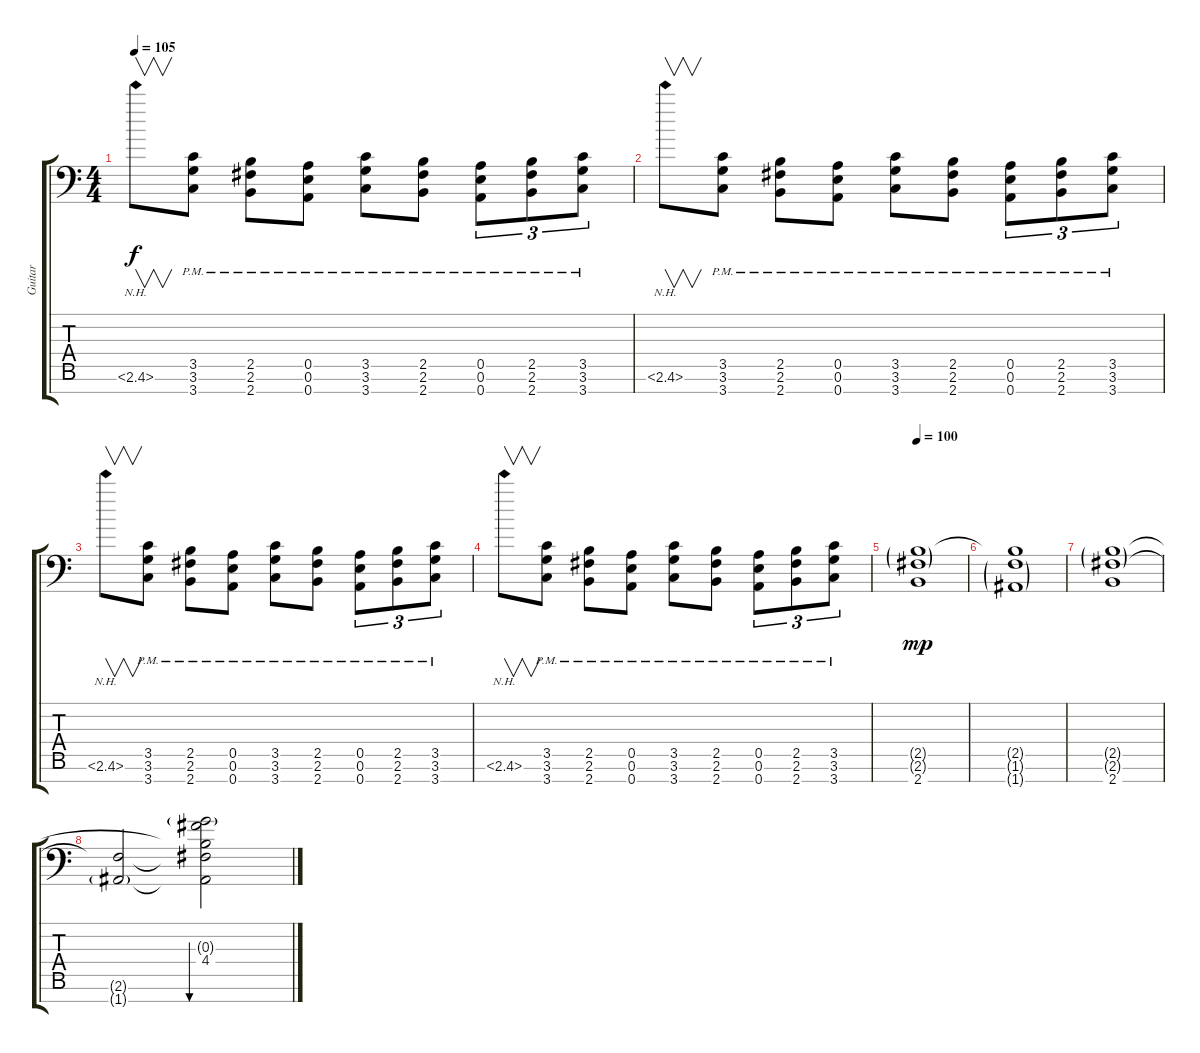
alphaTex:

\track ("Guitar" "Guitar") {instrument distortionguitar}
\staff {score tabs}
\tuning (E4 B3 G3 D3 A2 E2 A1) {hide}
\ts (4 4)
\tempo 105
\clef f4
\ks c
2.6{nh}.8{v dy f} (3.5{pm} 3.6{pm} 3.7{pm}).8 (2.5{pm} 2.6{pm} 2.7{pm}).8 (0.5{pm} 0.6{pm} 0.7{pm}).8 (3.5{pm} 3.6{pm} 3.7{pm}).8 (2.5{pm} 2.6{pm} 2.7{pm}).8 (0.5{pm} 0.6{pm} 0.7{pm}).8{tu (3 2)} (2.5{pm} 2.6{pm} 2.7).8{tu (3 2)} (3.5{pm} 3.6{pm} 3.7{pm}).8{tu (3 2)} |
2.6{nh}.8{v} (3.5{pm} 3.6{pm} 3.7{pm}).8 (2.5{pm} 2.6{pm} 2.7{pm}).8 (0.5{pm} 0.6{pm} 0.7{pm}).8 (3.5{pm} 3.6{pm} 3.7{pm}).8 (2.5{pm} 2.6{pm} 2.7{pm}).8 (0.5{pm} 0.6{pm} 0.7{pm}).8{tu (3 2)} (2.5{pm} 2.6{pm} 2.7).8{tu (3 2)} (3.5{pm} 3.6{pm} 3.7{pm}).8{tu (3 2)} |
2.6{nh}.8{v} (3.5{pm} 3.6{pm} 3.7{pm}).8 (2.5{pm} 2.6{pm} 2.7{pm}).8 (0.5{pm} 0.6{pm} 0.7{pm}).8 (3.5{pm} 3.6{pm} 3.7{pm}).8 (2.5{pm} 2.6{pm} 2.7{pm}).8 (0.5{pm} 0.6{pm} 0.7{pm}).8{tu (3 2)} (2.5{pm} 2.6{pm} 2.7).8{tu (3 2)} (3.5{pm} 3.6{pm} 3.7{pm}).8{tu (3 2)} |
2.6{nh}.8{v} (3.5{pm} 3.6{pm} 3.7{pm}).8 (2.5{pm} 2.6{pm} 2.7{pm}).8 (0.5{pm} 0.6{pm} 0.7{pm}).8 (3.5{pm} 3.6{pm} 3.7{pm}).8 (2.5{pm} 2.6{pm} 2.7{pm}).8 (0.5{pm} 0.6{pm} 0.7{pm}).8{tu (3 2)} (2.5{pm} 2.6{pm} 2.7).8{tu (3 2)} (3.5{pm} 3.6{pm} 3.7{pm}).8{tu (3 2)} |
\tempo 100
(2.5{g} 2.6{g} 2.7).1{dy mp} |
(2.5{t} 1.6{g} 1.7{g}).1 |
(2.5{g} 2.6{g} 2.7).1 |
(2.6{t} 1.7{g}).2 (0.3{g} 4.4 2.5{t} 2.6{t} 1.7{t}).2{bu 240}
